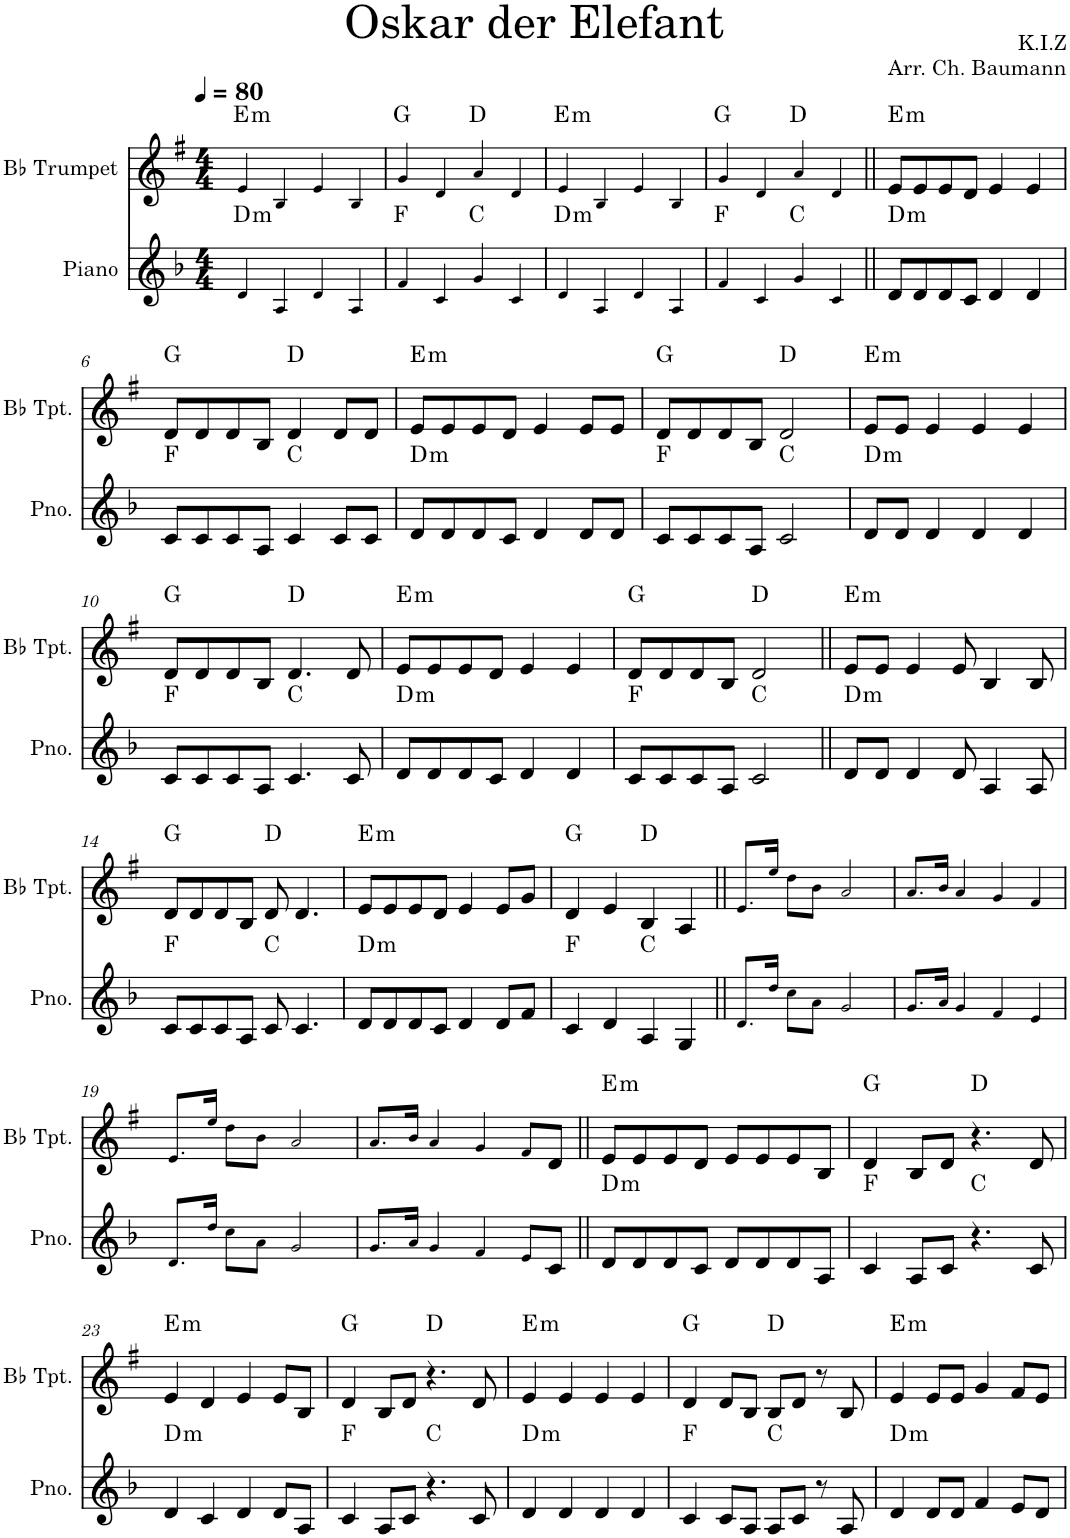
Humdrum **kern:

**kern	**harte	**kern	**harte
*part2	*part2	*part1	*part1
*staff2	*	*staff1	*
*I"Piano	*	*I"Bb Trumpet	*
*I'Pno.	*	*I'Bb Tpt.	*
*clefG2	*	*clefG2	*
*	*	*Trd1c2	*
*k[b-]	*	*k[f#]	*
*M4/4	*	*M4/4	*
*MM80	*	*MM80	*
=1	=1	=1	=1
!	!LO:H:kt=m	!	!LO:H:kt=m
4d!/	D:min	4e!/	E:min
4A!/	.	4B!/	.
4d!/	.	4e!/	.
4A!/	.	4B!/	.
=2	=2	=2	=2
4f!/	F:maj	4g!/	G:maj
4c!/	.	4d!/	.
4g!/	C:maj	4a!/	D:maj
4c!/	.	4d!/	.
=3	=3	=3	=3
!	!LO:H:kt=m	!	!LO:H:kt=m
4d!/	D:min	4e!/	E:min
4A!/	.	4B!/	.
4d!/	.	4e!/	.
4A!/	.	4B!/	.
=4	=4	=4	=4
4f!/	F:maj	4g!/	G:maj
4c!/	.	4d!/	.
4g!/	C:maj	4a!/	D:maj
4c!/	.	4d!/	.
=5||	=5||	=5||	=5||
!	!LO:H:kt=m	!	!LO:H:kt=m
8d/L	D:min	8e/L	E:min
8d/	.	8e/	.
8d/	.	8e/	.
8c/J	.	8d/J	.
4d/	.	4e/	.
4d/	.	4e/	.
!!LO:LB:g=z
=6	=6	=6	=6
8c/L	F:maj	8d/L	G:maj
8c/	.	8d/	.
8c/	.	8d/	.
8A/J	.	8B/J	.
4c/	C:maj	4d/	D:maj
8c/L	.	8d/L	.
8c/J	.	8d/J	.
=7	=7	=7	=7
!	!LO:H:kt=m	!	!LO:H:kt=m
8d/L	D:min	8e/L	E:min
8d/	.	8e/	.
8d/	.	8e/	.
8c/J	.	8d/J	.
4d/	.	4e/	.
8d/L	.	8e/L	.
8d/J	.	8e/J	.
=8	=8	=8	=8
8c/L	F:maj	8d/L	G:maj
8c/	.	8d/	.
8c/	.	8d/	.
8A/J	.	8B/J	.
2c/	C:maj	2d/	D:maj
=9	=9	=9	=9
!	!LO:H:kt=m	!	!LO:H:kt=m
8d/L	D:min	8e/L	E:min
8d/J	.	8e/J	.
4d/	.	4e/	.
4d/	.	4e/	.
4d/	.	4e/	.
!!LO:LB:g=z
=10	=10	=10	=10
8c/L	F:maj	8d/L	G:maj
8c/	.	8d/	.
8c/	.	8d/	.
8A/J	.	8B/J	.
4.c/	C:maj	4.d/	D:maj
8c/	.	8d/	.
=11	=11	=11	=11
!	!LO:H:kt=m	!	!LO:H:kt=m
8d/L	D:min	8e/L	E:min
8d/	.	8e/	.
8d/	.	8e/	.
8c/J	.	8d/J	.
4d/	.	4e/	.
4d/	.	4e/	.
=12	=12	=12	=12
8c/L	F:maj	8d/L	G:maj
8c/	.	8d/	.
8c/	.	8d/	.
8A/J	.	8B/J	.
2c/	C:maj	2d/	D:maj
=13||	=13||	=13||	=13||
!	!LO:H:kt=m	!	!LO:H:kt=m
8d/L	D:min	8e/L	E:min
8d/J	.	8e/J	.
4d/	.	4e/	.
8d/	.	8e/	.
4A/	.	4B/	.
8A/	.	8B/	.
!!LO:LB:g=z
=14	=14	=14	=14
8c/L	F:maj	8d/L	G:maj
8c/	.	8d/	.
8c/	.	8d/	.
8A/J	.	8B/J	.
8c/	C:maj	8d/	D:maj
4.c/	.	4.d/	.
=15	=15	=15	=15
!	!LO:H:kt=m	!	!LO:H:kt=m
8d/L	D:min	8e/L	E:min
8d/	.	8e/	.
8d/	.	8e/	.
8c/J	.	8d/J	.
4d/	.	4e/	.
8d/L	.	8e/L	.
8f/J	.	8g/J	.
=16	=16	=16	=16
4c/	F:maj	4d/	G:maj
4d/	.	4e/	.
4A/	C:maj	4B/	D:maj
4G/	.	4A/	.
=17||	=17||	=17||	=17||
8.d!/L	.	8.e!/L	.
16dd!/Jk	.	16ee!/Jk	.
8cc!\L	.	8dd!\L	.
8a!\J	.	8b!\J	.
2g!/	.	2a!/	.
=18	=18	=18	=18
8.g!/L	.	8.a!/L	.
16a!/Jk	.	16b!/Jk	.
4g!/	.	4a!/	.
4f!/	.	4g!/	.
4e!/	.	4f#!/	.
!!LO:LB:g=z
=19	=19	=19	=19
8.d!/L	.	8.e!/L	.
16dd!/Jk	.	16ee!/Jk	.
8cc!\L	.	8dd!\L	.
8a!\J	.	8b!\J	.
2g!/	.	2a!/	.
=20	=20	=20	=20
8.g!/L	.	8.a!/L	.
16a!/Jk	.	16b!/Jk	.
4g!/	.	4a!/	.
4f!/	.	4g!/	.
8e!/L	.	8f#!/L	.
8c/J	.	8d/J	.
=21||	=21||	=21||	=21||
!	!LO:H:kt=m	!	!LO:H:kt=m
8d/L	D:min	8e/L	E:min
8d/	.	8e/	.
8d/	.	8e/	.
8c/J	.	8d/J	.
8d/L	.	8e/L	.
8d/	.	8e/	.
8d/	.	8e/	.
8A/J	.	8B/J	.
=22	=22	=22	=22
4c/	F:maj	4d/	G:maj
8A/L	.	8B/L	.
8c/J	.	8d/J	.
4.r	C:maj	4.r	D:maj
8c/	.	8d/	.
!!LO:LB:g=z
=23	=23	=23	=23
!	!LO:H:kt=m	!	!LO:H:kt=m
4d/	D:min	4e/	E:min
4c/	.	4d/	.
4d/	.	4e/	.
8d/L	.	8e/L	.
8A/J	.	8B/J	.
=24	=24	=24	=24
4c/	F:maj	4d/	G:maj
8A/L	.	8B/L	.
8c/J	.	8d/J	.
4.r	C:maj	4.r	D:maj
8c/	.	8d/	.
=25	=25	=25	=25
!	!LO:H:kt=m	!	!LO:H:kt=m
4d/	D:min	4e/	E:min
4d/	.	4e/	.
4d/	.	4e/	.
4d/	.	4e/	.
=26	=26	=26	=26
4c/	F:maj	4d/	G:maj
8c/L	.	8d/L	.
8A/J	.	8B/J	.
8A/L	C:maj	8B/L	D:maj
8c/J	.	8d/J	.
8r	.	8r	.
8A/	.	8B/	.
=27	=27	=27	=27
!	!LO:H:kt=m	!	!LO:H:kt=m
4d/	D:min	4e/	E:min
8d/L	.	8e/L	.
8d/J	.	8e/J	.
4f/	.	4g/	.
8e/L	.	8f#/L	.
8d/J	.	8e/J	.
=	=	=	=
*-	*-	*-	*-
